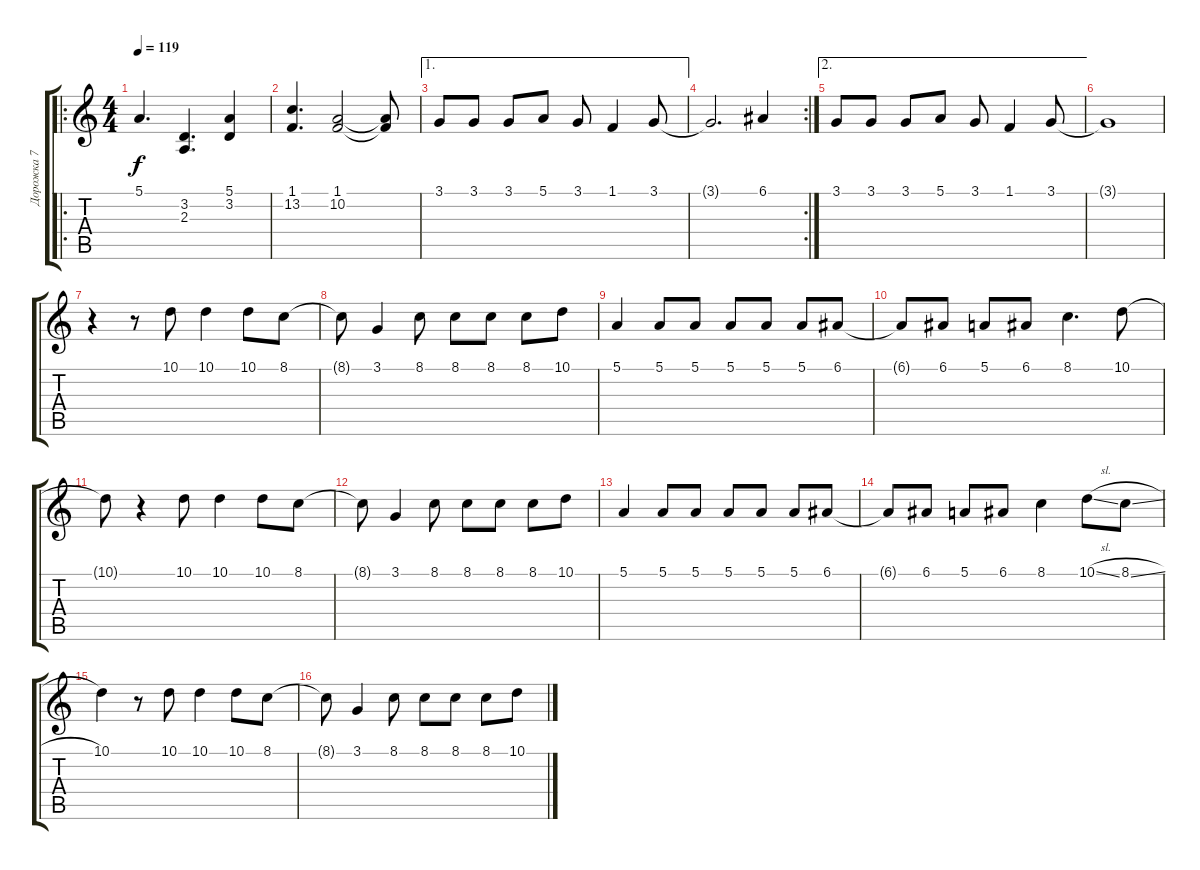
\track ("Дорожка 7" "Дорожка 7") {instrument lead1square}
\staff {score tabs}
\tuning (E4 B3 G3 D3 A2 E2) {hide}
\ro
\ts (4 4)
\tempo 119
\clef g2
\ks c
5.1.4{d dy f} (3.2 2.3).4{d} (5.1 3.2).4 |
(1.1 13.2).4{d} (1.1 10.2).2 (1.1{t} 10.2{t}).8 |
\ae 1
3.1.8 3.1.8 3.1.8 5.1.8 3.1.8 1.1.4 3.1.8 |
\rc 2
3.1{t}.2{d} 6.1.4 |
\ae 2
3.1.8 3.1.8 3.1.8 5.1.8 3.1.8 1.1.4 3.1.8 |
3.1{t}.1 |
r.4 r.8 10.1.8 10.1.4 10.1.8 8.1.8 |
8.1{t}.8 3.1.4 8.1.8 8.1.8 8.1.8 8.1.8 10.1.8 |
5.1.4 5.1.8 5.1.8 5.1.8 5.1.8 5.1.8 6.1.8 |
6.1{t}.8 6.1.8 5.1.8 6.1.8 8.1.4{d} 10.1.8 |
10.1{t}.8 r.4 10.1.8 10.1.4 10.1.8 8.1.8 |
8.1{t}.8 3.1.4 8.1.8 8.1.8 8.1.8 8.1.8 10.1.8 |
5.1.4 5.1.8 5.1.8 5.1.8 5.1.8 5.1.8 6.1.8 |
6.1{t}.8 6.1.8 5.1.8 6.1.8 8.1.4 10.1{sl}.8 8.1{sl}.8 |
10.1.4 r.8 10.1.8 10.1.4 10.1.8 8.1.8 |
8.1{t}.8 3.1.4 8.1.8 8.1.8 8.1.8 8.1.8 10.1.8
